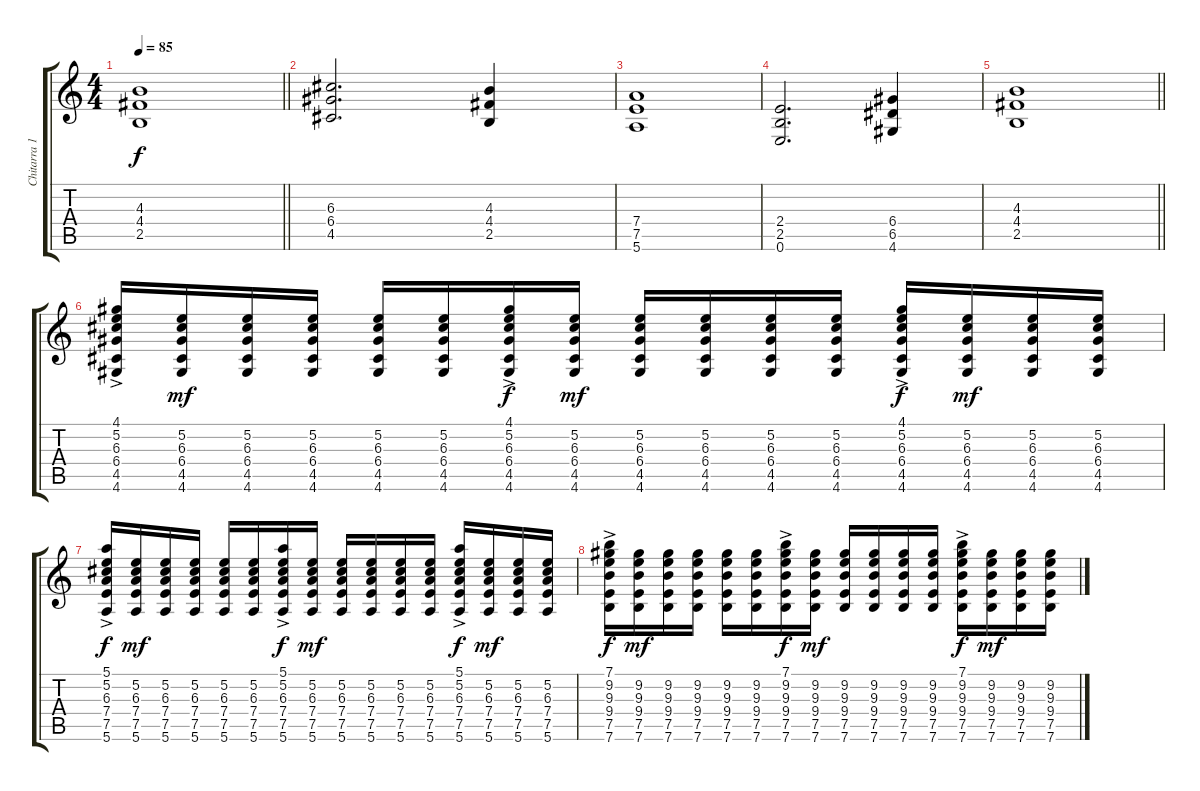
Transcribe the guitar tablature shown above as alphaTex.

\track ("Chitarra 1" "Chitarra 1") {instrument acousticguitarsteel}
\staff {score tabs}
\tuning (E4 B3 G3 D3 A2 E2) {hide}
\ts (4 4)
\tempo 85
\clef g2
\barLineRight lightlight
\ks c
(4.3 4.4 2.5).1{dy f} |
(6.3 6.4 4.5).2{d volume 10 instrument overdrivenguitar} (4.3 4.4 2.5).4 |
(7.4 7.5 5.6).1 |
(2.4 2.5 0.6).2{d} (6.4 6.5 4.6).4 |
\barLineRight lightlight
(4.3 4.4 2.5).1 |
(4.1{ac} 5.2{ac} 6.3{ac} 6.4{ac} 4.5{ac} 4.6{ac}).16{instrument acousticguitarsteel} (5.2 6.3 6.4 4.5 4.6).16{dy mf} (5.2 6.3 6.4 4.5 4.6).16 (5.2 6.3 6.4 4.5 4.6).16 (5.2 6.3 6.4 4.5 4.6).16 (5.2 6.3 6.4 4.5 4.6).16 (4.1{ac} 5.2{ac} 6.3{ac} 6.4{ac} 4.5{ac} 4.6{ac}).16{dy f} (5.2 6.3 6.4 4.5 4.6).16{dy mf} (5.2 6.3 6.4 4.5 4.6).16 (5.2 6.3 6.4 4.5 4.6).16 (5.2 6.3 6.4 4.5 4.6).16 (5.2 6.3 6.4 4.5 4.6).16 (4.1{ac} 5.2{ac} 6.3{ac} 6.4{ac} 4.5{ac} 4.6{ac}).16{dy f} (5.2 6.3 6.4 4.5 4.6).16{dy mf} (5.2 6.3 6.4 4.5 4.6).16 (5.2 6.3 6.4 4.5 4.6).16 |
(5.1{ac} 5.2{ac} 6.3{ac} 7.4{ac} 7.5{ac} 5.6{ac}).16{dy f} (5.2 6.3 7.4 7.5 5.6).16{dy mf} (5.2 6.3 7.4 7.5 5.6).16 (5.2 6.3 7.4 7.5 5.6).16 (5.2 6.3 7.4 7.5 5.6).16 (5.2 6.3 7.4 7.5 5.6).16 (5.1{ac} 5.2{ac} 6.3{ac} 7.4{ac} 7.5{ac} 5.6{ac}).16{dy f} (5.2 6.3 7.4 7.5 5.6).16{dy mf} (5.2 6.3 7.4 7.5 5.6).16 (5.2 6.3 7.4 7.5 5.6).16 (5.2 6.3 7.4 7.5 5.6).16 (5.2 6.3 7.4 7.5 5.6).16 (5.1{ac} 5.2{ac} 6.3{ac} 7.4{ac} 7.5{ac} 5.6{ac}).16{dy f} (5.2 6.3 7.4 7.5 5.6).16{dy mf} (5.2 6.3 7.4 7.5 5.6).16 (5.2 6.3 7.4 7.5 5.6).16 |
(7.1{ac} 9.2{ac} 9.3{ac} 9.4{ac} 7.5{ac} 7.6{ac}).16{dy f} (9.2 9.3 9.4 7.5 7.6).16{dy mf} (9.2 9.3 9.4 7.5 7.6).16 (9.2 9.3 9.4 7.5 7.6).16 (9.2 9.3 9.4 7.5 7.6).16 (9.2 9.3 9.4 7.5 7.6).16 (7.1{ac} 9.2{ac} 9.3{ac} 9.4{ac} 7.5{ac} 7.6{ac}).16{dy f} (9.2 9.3 9.4 7.5 7.6).16{dy mf} (9.2 9.3 9.4 7.5 7.6).16 (9.2 9.3 9.4 7.5 7.6).16 (9.2 9.3 9.4 7.5 7.6).16 (9.2 9.3 9.4 7.5 7.6).16 (7.1{ac} 9.2{ac} 9.3{ac} 9.4{ac} 7.5{ac} 7.6{ac}).16{dy f} (9.2 9.3 9.4 7.5 7.6).16{dy mf} (9.2 9.3 9.4 7.5 7.6).16 (9.2 9.3 9.4 7.5 7.6).16
